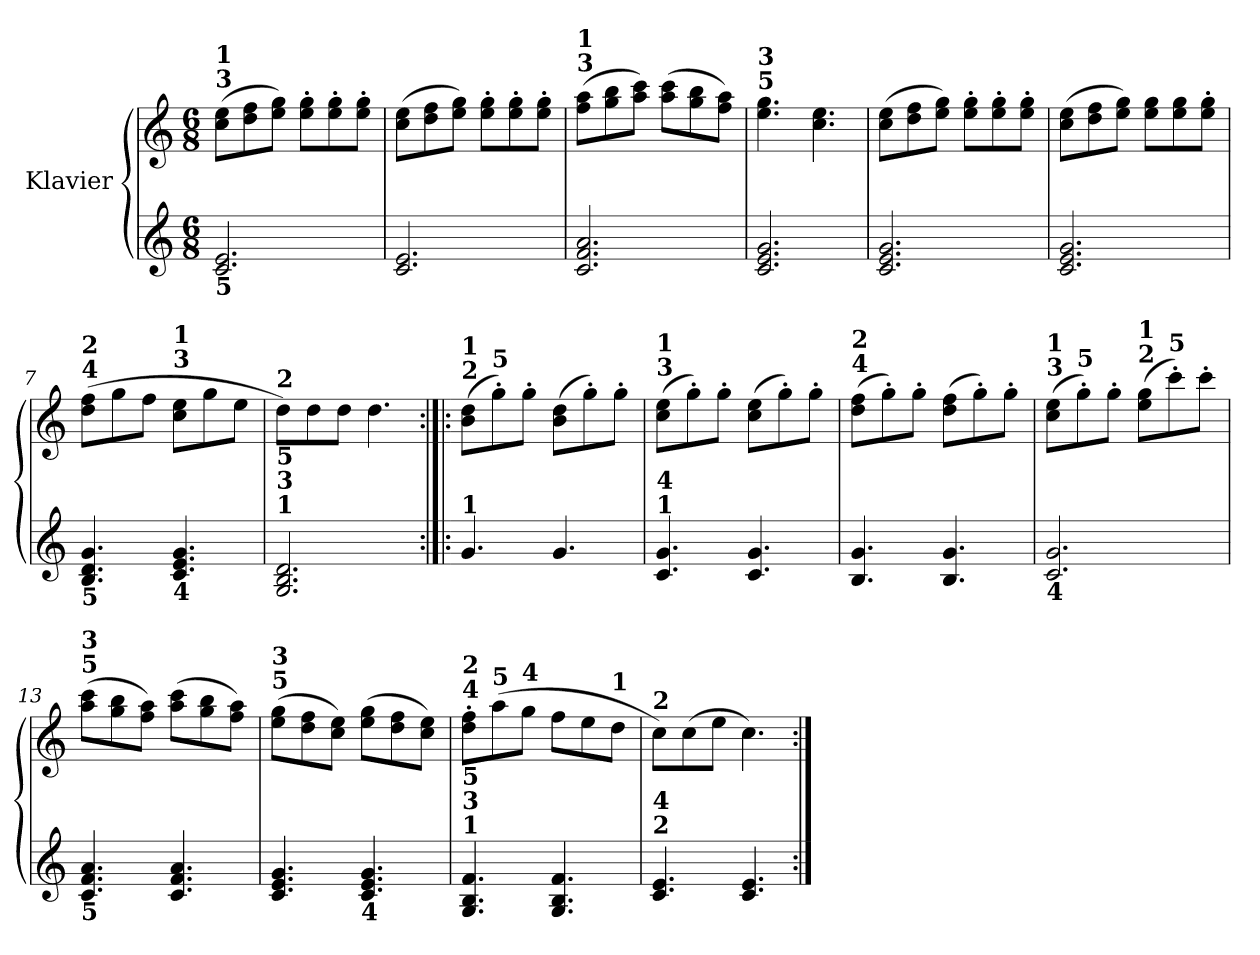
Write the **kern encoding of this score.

**kern	**kern
*part1	*part1
*staff2	*staff1
*I"Klavier	*
!!LO:PB:g=z
*clefG2	*clefG2
*k[]	*k[]
*C:	*C:
*M6/8	*M6/8
=1	=1
!	!LO:TX:a:B:t=3
!	!LO:TX:B:t=1
!LO:TX:b:B:t=5	!
2.ci/ 2.ei	(8cci\ 8eeiL
.	8ddi\ 8ffi
.	8eei\ 8ggiJ)
.	8eei\' 8ggi'L
.	8eei\' 8ggi'
.	8eei\' 8ggi'J
=2	=2
2.ci/ 2.ei	(8cci\ 8eeiL
.	8ddi\ 8ffi
.	8eei\ 8ggiJ)
.	8eei\' 8ggi'L
.	8eei\' 8ggi'
.	8eei\' 8ggi'J
=3	=3
!	!LO:TX:a:B:t=3
!	!LO:TX:B:t=1
2.ci/ 2.fi 2.ai	(8ffi\ 8aaiL
.	8ggi\ 8bbi
.	8aai\ 8ccciJ)
.	(8aai\ 8ccciL
.	8ggi\ 8bbi
.	8ffi\ 8aaiJ)
=4	=4
!	!LO:TX:a:B:t=5
!	!LO:TX:B:t=3
2.ci/ 2.ei 2.gi	4.eei\ 4.ggi
.	4.cci\ 4.eei
=5	=5
2.ci/ 2.ei 2.gi	(8cci\ 8eeiL
.	8ddi\ 8ffi
.	8eei\ 8ggiJ)
.	8eei\' 8ggi'L
.	8eei\' 8ggi'
.	8eei\' 8ggi'J
=6	=6
2.ci/ 2.ei 2.gi	(8cci\ 8eeiL
.	8ddi\ 8ffi
.	8eei\ 8ggiJ)
.	8eei\ 8ggiL
.	8eei\ 8ggi
.	8eei\' 8ggi'J
!!LO:LB:g=z
=7	=7
!	!LO:TX:a:B:t=4
!	!LO:TX:B:t=2
!LO:TX:b:B:t=5	!
4.Bi/ 4.di 4.gi	(8ddi\ 8ffiL
.	8ggi\
.	8ffi\J
!	!LO:TX:a:B:t=3
!	!LO:TX:B:t=1
!LO:TX:b:B:t=4	!
4.ci/ 4.ei 4.gi	8cci\ 8eeiL
.	8ggi\
.	8eei\J
=8	=8
!	!LO:TX:a:B:t=2
!LO:TX:a:B:t=1	!
!LO:TX:B:t=3	!
!LO:TX:B:t=5	!
2.Gi/ 2.Bi 2.di	8ddi\L)
.	8ddi\
.	8ddi\J
.	4.ddi\
=9:|!|:	=9:|!|:
!	!LO:TX:a:B:t=2
!	!LO:TX:B:t=1
!LO:TX:a:B:t=1	!
4.gi/	(8bi\ 8ddiL
!	!LO:TX:a:B:t=5
.	8gg'i\)
.	8gg'i\J
4.gi/	(8bi\ 8ddiL
.	8gg'i\)
.	8gg'i\J
=10	=10
!	!LO:TX:a:B:t=3
!	!LO:TX:B:t=1
!LO:TX:a:B:t=1	!
!LO:TX:B:t=4	!
4.ci/ 4.gi	(8cci\ 8eeiL
.	8gg'i\)
.	8gg'i\J
4.ci/ 4.gi	(8cci\ 8eeiL
.	8gg'i\)
.	8gg'i\J
=11	=11
!	!LO:TX:a:B:t=4
!	!LO:TX:B:t=2
4.Bi/ 4.gi	(8ddi\ 8ffiL
.	8gg'i\)
.	8gg'i\J
4.Bi/ 4.gi	(8ddi\ 8ffiL
.	8gg'i\)
.	8gg'i\J
!!LO:LB:g=z
=12	=12
!	!LO:TX:a:B:t=3
!	!LO:TX:B:t=1
!LO:TX:b:B:t=4	!
2.ci/ 2.gi	(8cci\ 8eeiL
!	!LO:TX:a:B:t=5
.	8gg'i\)
.	8gg'i\J
!	!LO:TX:a:B:t=2
!	!LO:TX:B:t=1
.	(8eei\ 8ggiL
!	!LO:TX:a:B:t=5
.	8ccc'i\)
.	8ccc'i\J
=13	=13
!	!LO:TX:a:B:t=5
!	!LO:TX:B:t=3
!LO:TX:b:B:t=5	!
4.ci/ 4.fi 4.ai	(8aai\ 8ccciL
.	8ggi\ 8bbi
.	8ffi\ 8aaiJ)
4.ci/ 4.fi 4.ai	(8aai\ 8ccciL
.	8ggi\ 8bbi
.	8ffi\ 8aaiJ)
=14	=14
!	!LO:TX:a:B:t=5
!	!LO:TX:B:t=3
4.ci/ 4.ei 4.gi	(8eei\ 8ggiL
.	8ddi\ 8ffi
.	8cci\ 8eeiJ)
!LO:TX:b:B:t=4	!
4.ci/ 4.ei 4.gi	(8eei\ 8ggiL
.	8ddi\ 8ffi
.	8cci\ 8eeiJ)
=15	=15
!	!LO:TX:a:B:t=4
!	!LO:TX:B:t=2
!LO:TX:a:B:t=1	!
!LO:TX:B:t=3	!
!LO:TX:B:t=5	!
4.Gi/ 4.Bi 4.fi	8ddi\' 8ffi'L
!	!LO:TX:a:B:t=5
.	(8aai\
!	!LO:TX:a:B:t=4
.	8ggi\J
4.Gi/ 4.Bi 4.fi	8ffi\L
.	8eei\
!	!LO:TX:a:B:t=1
.	8ddi\J
=16	=16
!	!LO:TX:a:B:t=2
!LO:TX:a:B:t=2	!
!LO:TX:B:t=4	!
4.ci/ 4.ei	8cci\L)
.	(8cci\
.	8eei\J
4.ci/ 4.ei	4.cci\)
=:|!	=:|!
*-	*-
